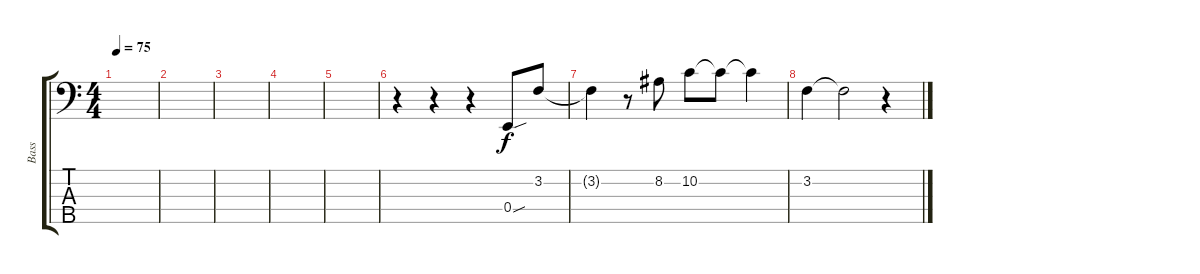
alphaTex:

\track ("Bass" "Bass") {instrument fretlessbass}
\staff {score tabs}
\tuning (G2 D2 A1 E1 B0) {hide}
\ts (4 4)
\tempo 75
\clef f4
\ks c
|
|
|
|
|
r.4 r.4 r.4 0.4{sou}.8 3.2.8{txt ""} |
3.2{t}.4 r.8 8.2.8 10.2.8 10.2{t}.8 10.2{t}.4 |
3.2.4 3.2{t}.2 r.4
